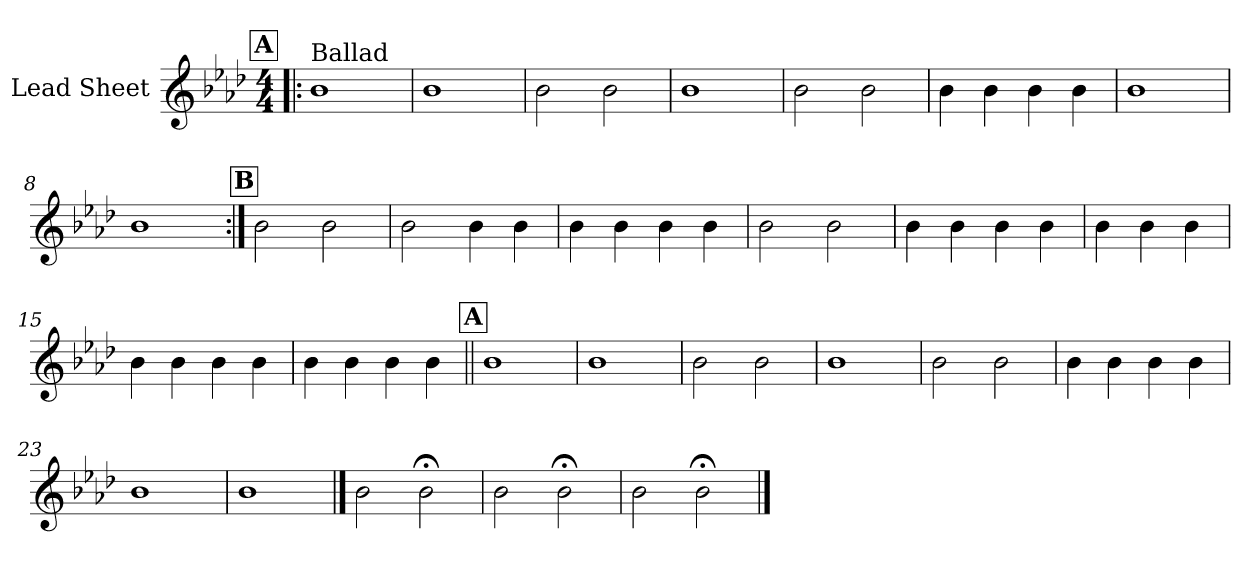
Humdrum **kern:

**kern
*part1
*staff1
*I"Lead Sheet
*clefG2
*k[b-e-a-d-]
*A-:
*M4/4
!!LO:REH:place=s1:a:fs=14:t=A
=1!|:
!LO:TX:a:t=Ballad
1b-
=2
1b-
=3
2b-\
2b-\
=4
1b-
!!LO:LB:g=z
=5
2b-\
2b-\
=6
4b-\
4b-\
4b-\
4b-\
=7
1b-
=8
1b-
!!LO:LB:g=z
!!LO:REH:place=s1:a:fs=14:t=B
=9:|!
2b-\
2b-\
=10
2b-\
4b-\
4b-\
=11
4b-\
4b-\
4b-\
4b-\
=12
2b-\
2b-\
!!LO:LB:g=z
=13
4b-\
4b-\
4b-\
4b-\
=14
4b-\
4b-\
4b-\
=15
4b-\
4b-\
4b-\
4b-\
=16
4b-\
4b-\
4b-\
4b-\
!!LO:LB:g=z
!!LO:REH:place=s1:a:fs=14:t=A
=17||
1b-
=18
1b-
=19
2b-\
2b-\
=20
1b-
!!LO:LB:g=z
=21
2b-\
2b-\
=22
4b-\
4b-\
4b-\
4b-\
=23
1b-
=24
1b-
==25
2b-\
2b-;<\
=26
2b-\
2b-;<\
=27
2b-\
2b-;<\
==
*-
